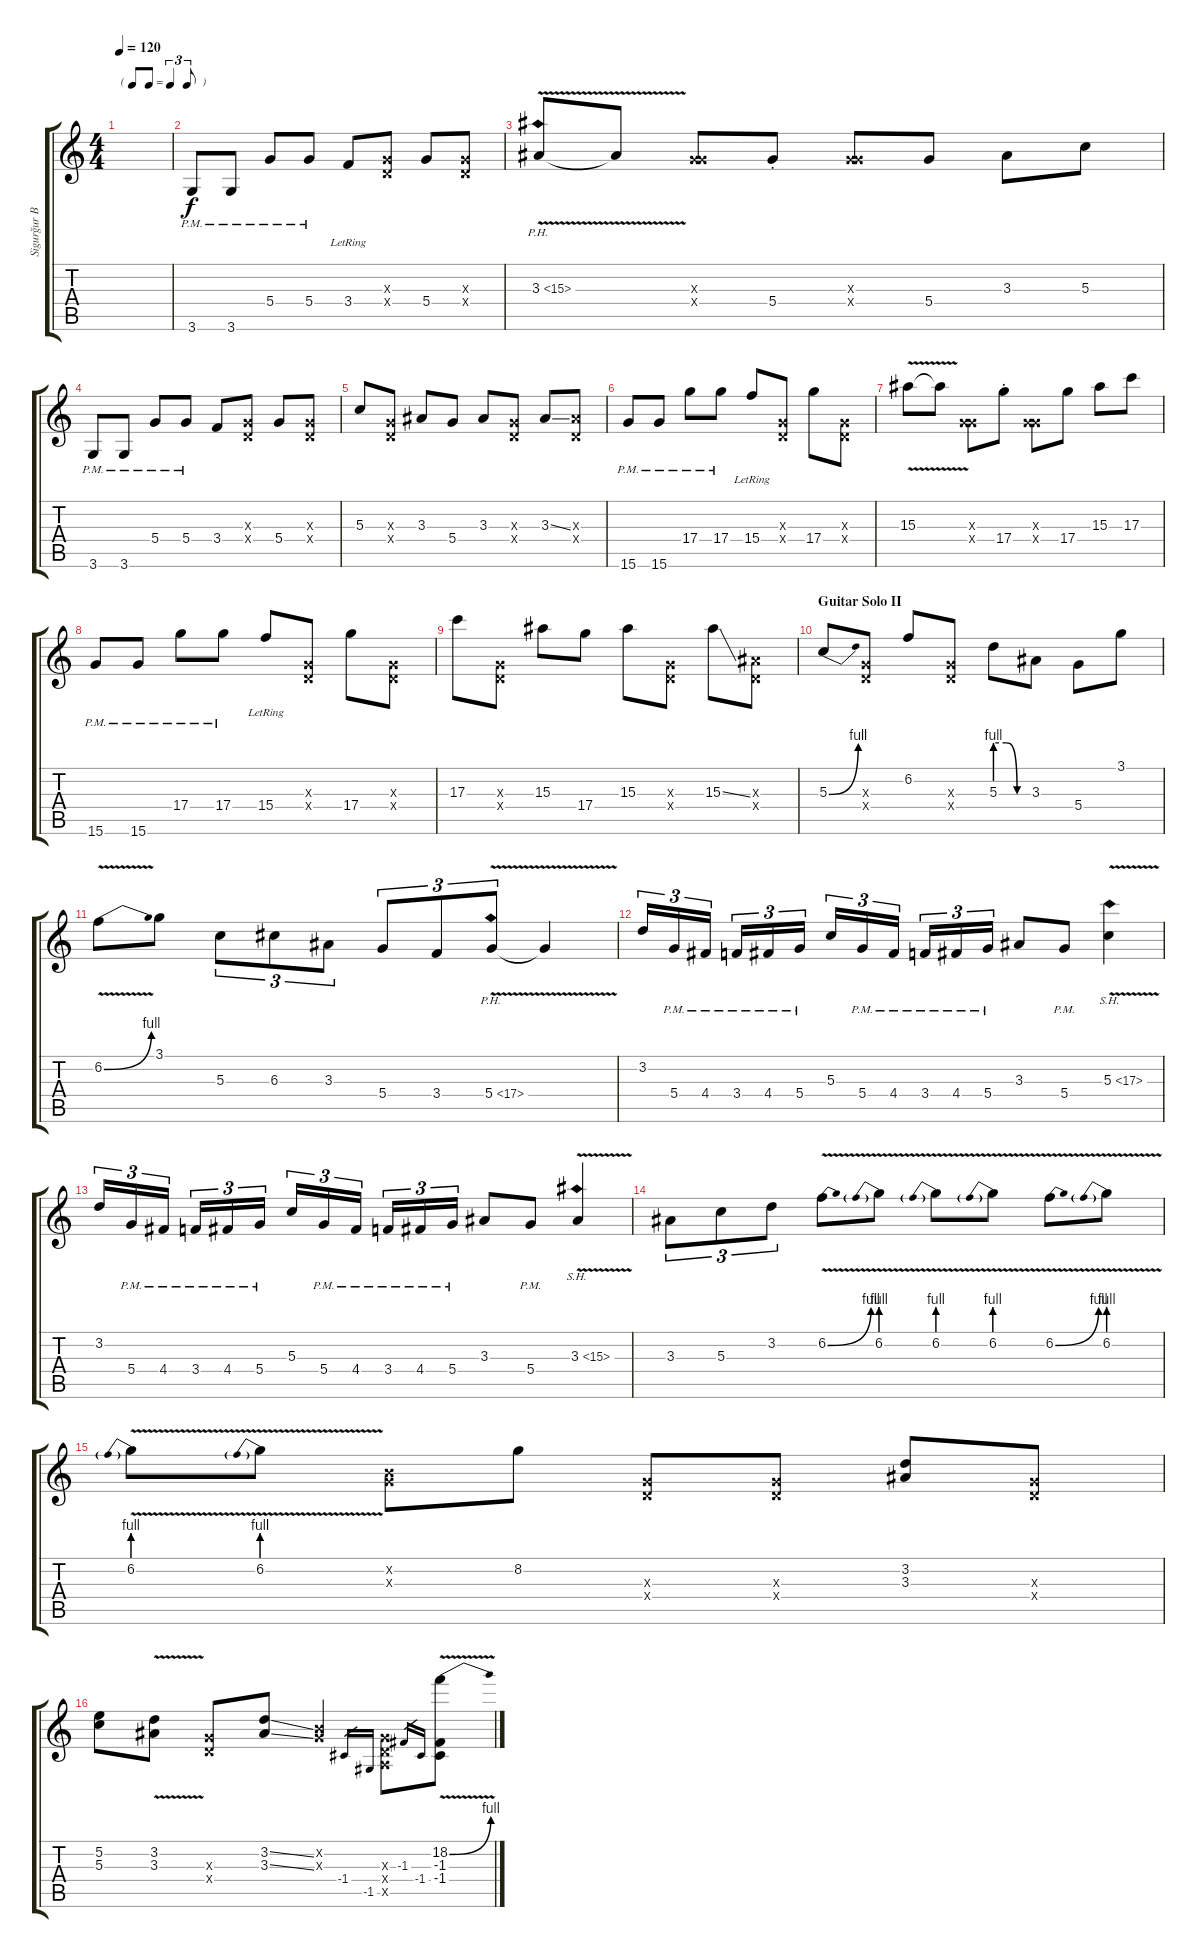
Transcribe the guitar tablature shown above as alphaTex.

\track ("Sigurğur Bachmann, Lead Guitar" "Sigurğur B") {instrument overdrivenguitar}
\staff {score tabs}
\tuning (E4 B3 G3 D3 A2 E2) {hide}
\ts (4 4)
\tf triplet8th
\tempo 120
\clef g2
\ks c
|
3.6{pm}.8{volume 12} 3.6{pm}.8 5.4{pm}.8 5.4{pm}.8 3.4{lr}.8 (0.3{x} 0.4{x}).8 5.4.8 (0.3{x} 0.4{x}).8 |
3.3{ph 12 v}.8 3.3{t}.8 (0.3{x} 5.4{x}).8 5.4{st}.8 (0.3{x} 5.4{x}).8 5.4.8 3.3.8 5.3.8 |
3.6{pm}.8 3.6{pm}.8 5.4{pm}.8 5.4{pm}.8 3.4.8 (0.3{x} 0.4{x}).8 5.4.8 (0.3{x} 0.4{x}).8 |
5.3.8 (0.3{x} 0.4{x}).8 3.3.8 5.4.8 3.3.8 (0.3{x} 0.4{x}).8 3.3{ss}.8 (3.3{x} 0.4{x}).8 |
15.6{pm}.8 15.6{pm}.8 17.4{pm}.8 17.4{pm}.8 15.4{lr}.8 (0.3{x} 0.4{x}).8 17.4.8 (0.3{x} 0.4{x}).8 |
15.3{v}.8 15.3{t}.8 (0.3{x} 5.4{x}).8 17.4{st}.8 (0.3{x} 5.4{x}).8 17.4.8 15.3.8 17.3.8 |
15.6{pm}.8 15.6{pm}.8 17.4{pm}.8 17.4{pm}.8 15.4{lr}.8 (0.3{x} 0.4{x}).8 17.4.8 (0.3{x} 0.4{x}).8 |
17.3.8 (0.3{x} 0.4{x}).8 15.3.8 17.4.8 15.3.8 (0.3{x} 0.4{x}).8 15.3{ss}.8 (3.3{x} 0.4{x}).8 |
\section ("" "Guitar Solo II")
5.3{be (bend 0 0 60 4)}.8{volume 16} (0.3{x} 0.4{x}).8 6.2.8 (0.3{x} 0.4{x}).8 5.3{be (custom 0 4 20 4 40 0 60 0)}.8 3.3.8 5.4.8 3.1.8 |
6.2{be (bend 0 0 60 4) v}.8 3.1.8 5.3.8{tu (3 2)} 6.3.8{tu (3 2)} 3.3.8{tu (3 2)} 5.4.8{tu (3 2)} 3.4.8{tu (3 2)} 5.4{ph 12 v}.8{tu (3 2)} 5.4{t}.4 |
3.2.16{tu (3 2)} 5.4{pm}.16{tu (3 2)} 4.4{pm}.16{tu (3 2)} 3.4{pm}.16{tu (3 2)} 4.4{pm}.16{tu (3 2)} 5.4{pm}.16{tu (3 2)} 5.3.16{tu (3 2)} 5.4{pm}.16{tu (3 2)} 4.4{pm}.16{tu (3 2)} 3.4{pm}.16{tu (3 2)} 4.4{pm}.16{tu (3 2)} 5.4{pm}.16{tu (3 2)} 3.3.8 5.4{pm}.8 5.3{sh 12 v}.4 |
3.2.16{tu (3 2)} 5.4{pm}.16{tu (3 2)} 4.4{pm}.16{tu (3 2)} 3.4{pm}.16{tu (3 2)} 4.4{pm}.16{tu (3 2)} 5.4{pm}.16{tu (3 2)} 5.3.16{tu (3 2)} 5.4{pm}.16{tu (3 2)} 4.4{pm}.16{tu (3 2)} 3.4{pm}.16{tu (3 2)} 4.4{pm}.16{tu (3 2)} 5.4{pm}.16{tu (3 2)} 3.3.8 5.4{pm}.8 3.3{sh 12 v}.4 |
3.3.8{tu (3 2)} 5.3.8{tu (3 2)} 3.2.8{tu (3 2)} 6.2{be (bend 0 0 60 4) v}.8 6.2{be (prebend 0 4 60 4) v}.8 6.2{be (prebend 0 4 60 4) v}.8 6.2{be (prebend 0 4 60 4) v}.8 6.2{be (bend 0 0 60 4) v}.8 6.2{be (prebend 0 4 60 4) v}.8 |
6.2{be (prebend 0 4 60 4) v}.8 6.2{be (prebend 0 4 60 4) v}.8 (0.2{x} 0.3{x}).8 8.2.8 (0.3{x} 0.4{x}).8 (0.3{x} 0.4{x}).8 (3.2 3.3).8 (0.3{x} 0.4{x}).8 |
(5.2 5.3).8 (3.2{v} 3.3{v}).8 (0.3{x} 0.4{x}).8 (3.2{ss} 3.3{ss}).8 (0.2{x} 0.3{x}).4 -1.4.16{gr} -1.5.16{gr} (0.3{x} 0.4{x} 0.5{x}).8 -1.3.16{gr} -1.4.16{gr} (18.2{be (bend 0 0 60 4) v} -1.3 -1.4).8
